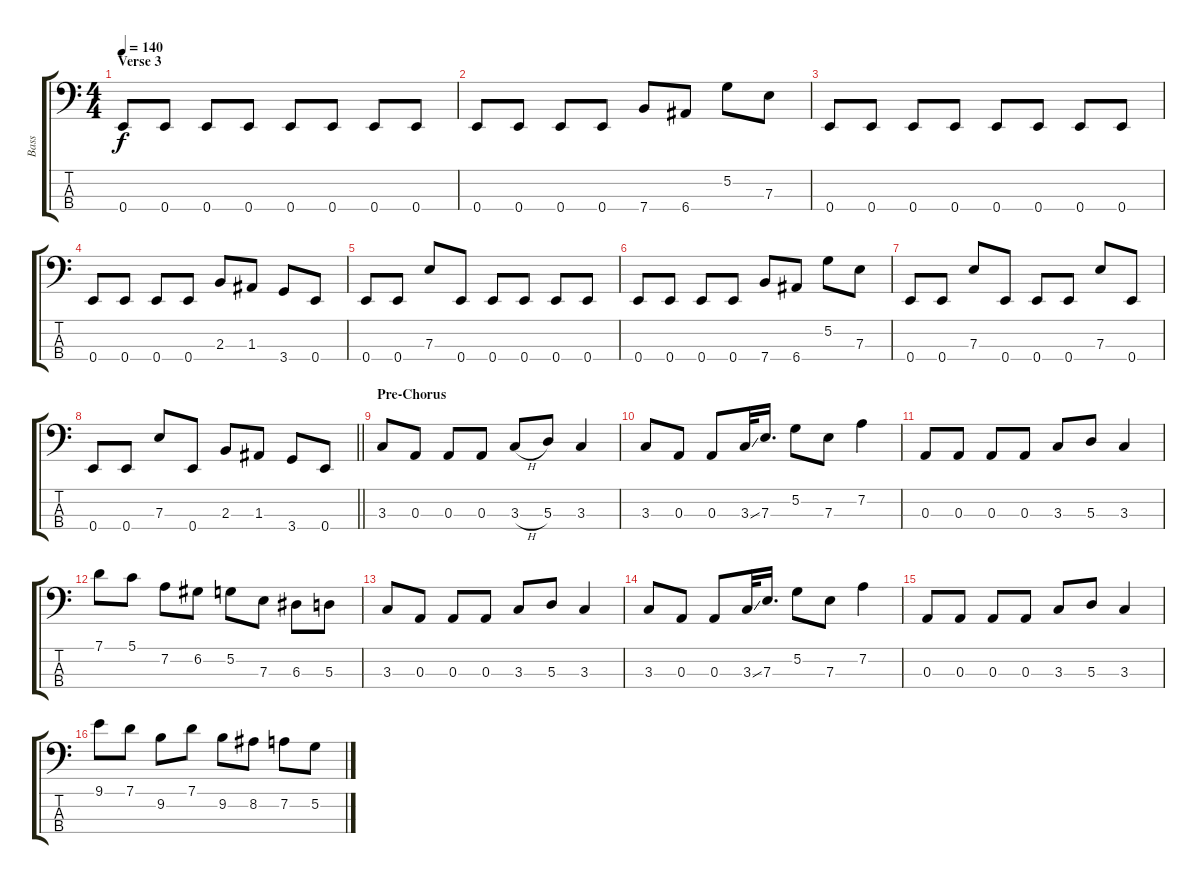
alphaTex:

\track ("Bass" "Bass") {instrument electricbassfinger}
\staff {score tabs}
\tuning (G2 D2 A1 E1) {hide}
\ts (4 4)
\section ("" "Verse 3")
\tempo 140
\clef f4
\ks c
0.4.8{dy f} 0.4.8 0.4.8 0.4.8 0.4.8 0.4.8 0.4.8 0.4.8 |
0.4.8 0.4.8 0.4.8 0.4.8 7.4.8 6.4.8 5.2.8 7.3.8 |
0.4.8 0.4.8 0.4.8 0.4.8 0.4.8 0.4.8 0.4.8 0.4.8 |
0.4.8 0.4.8 0.4.8 0.4.8 2.3.8 1.3.8 3.4.8 0.4.8 |
0.4.8 0.4.8 7.3.8 0.4.8 0.4.8 0.4.8 0.4.8 0.4.8 |
0.4.8 0.4.8 0.4.8 0.4.8 7.4.8 6.4.8 5.2.8 7.3.8 |
0.4.8 0.4.8 7.3.8 0.4.8 0.4.8 0.4.8 7.3.8 0.4.8 |
\barLineRight lightlight
0.4.8 0.4.8 7.3.8 0.4.8 2.3.8 1.3.8 3.4.8 0.4.8 |
\section ("" "Pre-Chorus")
3.3.8 0.3.8 0.3.8 0.3.8 3.3{h}.8 5.3.8 3.3.4 |
3.3.8 0.3.8 0.3.8 3.3{ss}.32 7.3.16{d} 5.2.8 7.3.8 7.2.4 |
0.3.8 0.3.8 0.3.8 0.3.8 3.3.8 5.3.8 3.3.4 |
7.1.8 5.1.8 7.2.8 6.2.8 5.2.8 7.3.8 6.3.8 5.3.8 |
3.3.8 0.3.8 0.3.8 0.3.8 3.3.8 5.3.8 3.3.4 |
3.3.8 0.3.8 0.3.8 3.3{ss}.32 7.3.16{d} 5.2.8 7.3.8 7.2.4 |
0.3.8 0.3.8 0.3.8 0.3.8 3.3.8 5.3.8 3.3.4 |
9.1.8 7.1.8 9.2.8 7.1.8 9.2.8 8.2.8 7.2.8 5.2.8
